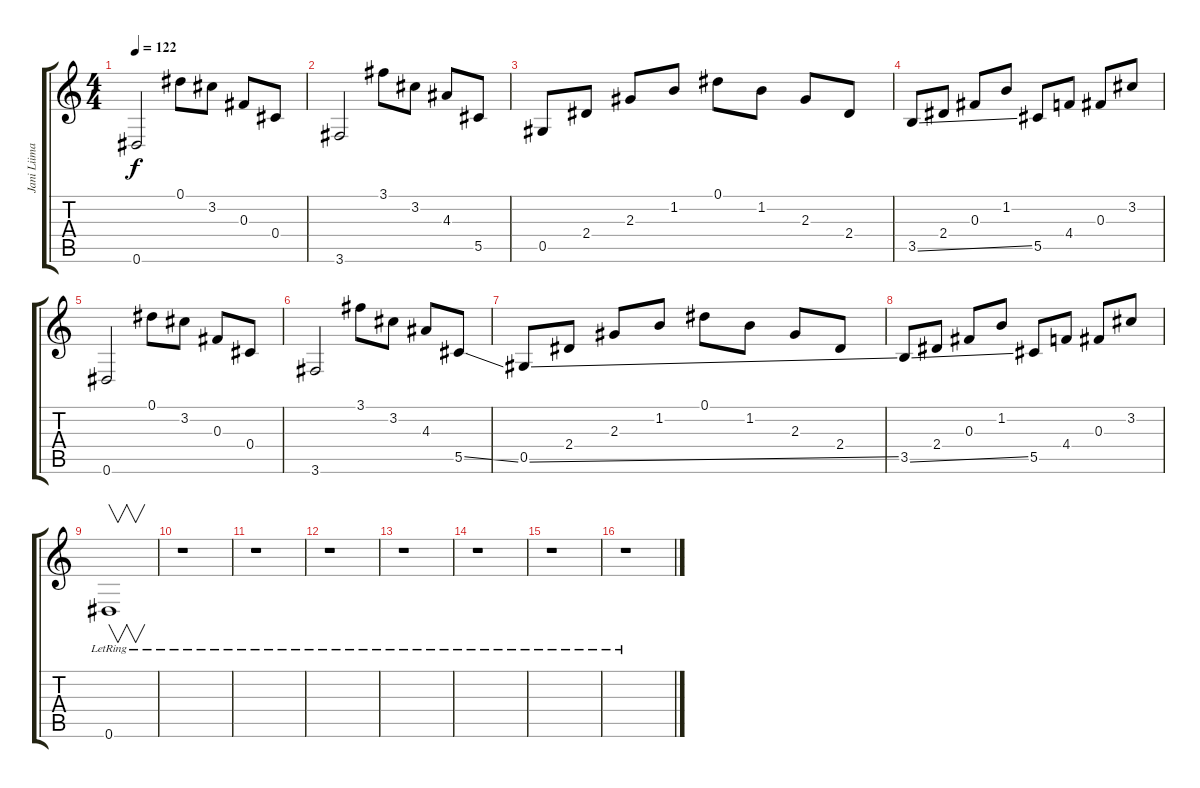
\track ("Jani Liimatainen" "Jani Liima") {instrument electricguitarclean}
\staff {score tabs}
\tuning (Eb4 Bb3 Gb3 Db3 Ab2 Eb2) {hide}
\ts (4 4)
\tempo 122
\clef g2
\ks c
0.6.2{dy f} 0.1.8 3.2.8 0.3.8 0.4.8 |
3.6.2 3.1.8 3.2.8 4.3.8 5.5.8 |
0.5.8 2.4.8 2.3.8 1.2.8 0.1.8 1.2.8 2.3.8 2.4.8 |
3.5{ss}.8 2.4.8 0.3.8 1.2.8 5.5.8 4.4.8 0.3.8 3.2.8 |
0.6.2 0.1.8 3.2.8 0.3.8 0.4.8 |
3.6.2 3.1.8 3.2.8 4.3.8 5.5{ss}.8 |
0.5{ss}.8 2.4.8 2.3.8 1.2.8 0.1.8 1.2.8 2.3.8 2.4.8 |
3.5{ss}.8 2.4.8 0.3.8 1.2.8 5.5.8 4.4.8 0.3.8 3.2.8 |
0.6{lr}.1{v} |
r.1 |
r.1 |
r.1 |
r.1 |
r.1 |
r.1 |
r.1
